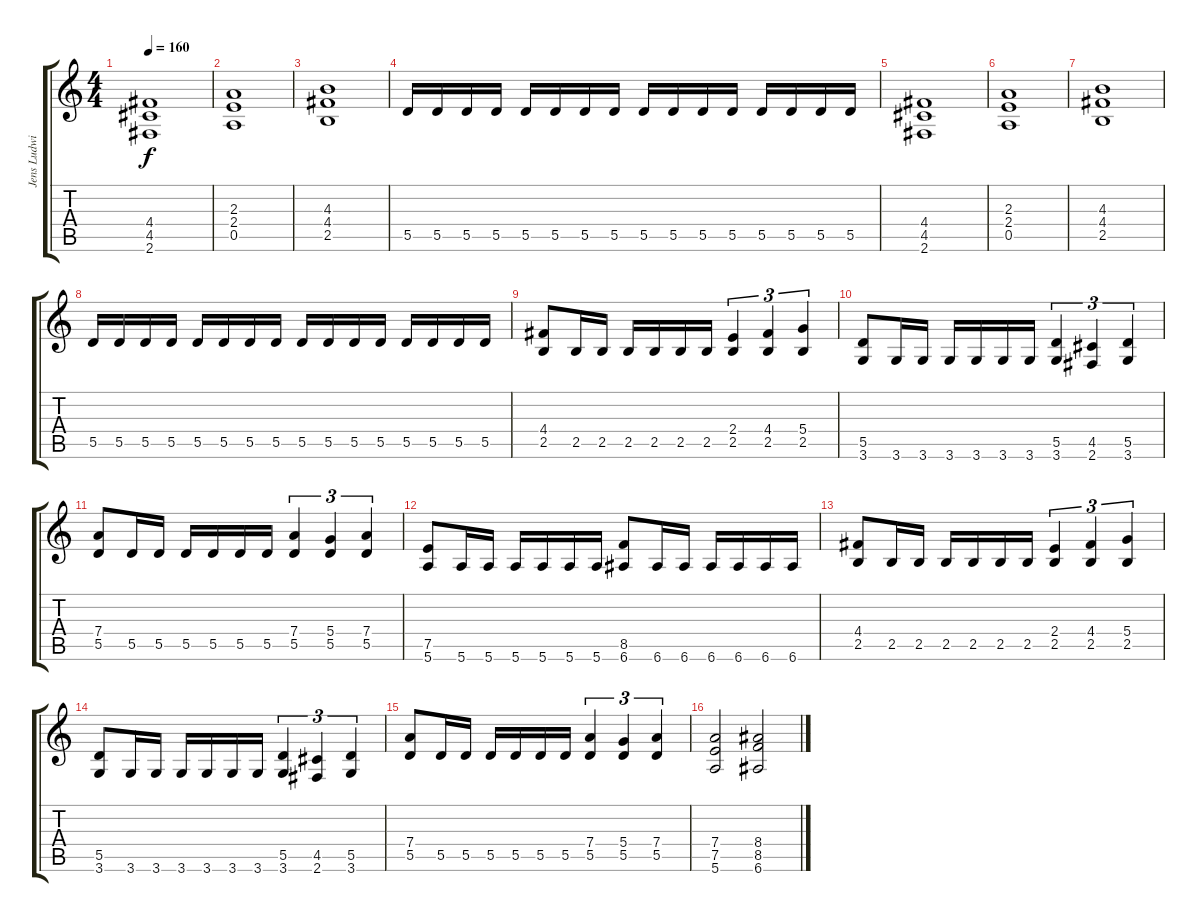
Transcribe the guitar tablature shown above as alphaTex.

\track ("Jens Ludwig" "Jens Ludwi") {instrument distortionguitar}
\staff {score tabs}
\tuning (E4 B3 G3 D3 A2 E2) {hide}
\ts (4 4)
\tempo 160
\clef g2
\ks c
(4.4 4.5 2.6).1{dy f} |
(2.3 2.4 0.5).1 |
(4.3 4.4 2.5).1 |
5.5.16 5.5.16 5.5.16 5.5.16 5.5.16 5.5.16 5.5.16 5.5.16 5.5.16 5.5.16 5.5.16 5.5.16 5.5.16 5.5.16 5.5.16 5.5.16 |
(4.4 4.5 2.6).1 |
(2.3 2.4 0.5).1 |
(4.3 4.4 2.5).1 |
5.5.16 5.5.16 5.5.16 5.5.16 5.5.16 5.5.16 5.5.16 5.5.16 5.5.16 5.5.16 5.5.16 5.5.16 5.5.16 5.5.16 5.5.16 5.5.16 |
(4.4 2.5).8 2.5.16 2.5.16 2.5.16 2.5.16 2.5.16 2.5.16 (2.4 2.5).4{tu (3 2)} (4.4 2.5).4{tu (3 2)} (5.4 2.5).4{tu (3 2)} |
(5.5 3.6).8 3.6.16 3.6.16 3.6.16 3.6.16 3.6.16 3.6.16 (5.5 3.6).4{tu (3 2)} (4.5 2.6).4{tu (3 2)} (5.5 3.6).4{tu (3 2)} |
(7.4 5.5).8 5.5.16 5.5.16 5.5.16 5.5.16 5.5.16 5.5.16 (7.4 5.5).4{tu (3 2)} (5.4 5.5).4{tu (3 2)} (7.4 5.5).4{tu (3 2)} |
(7.5 5.6).8 5.6.16 5.6.16 5.6.16 5.6.16 5.6.16 5.6.16 (8.5 6.6).8 6.6.16 6.6.16 6.6.16 6.6.16 6.6.16 6.6.16 |
(4.4 2.5).8 2.5.16 2.5.16 2.5.16 2.5.16 2.5.16 2.5.16 (2.4 2.5).4{tu (3 2)} (4.4 2.5).4{tu (3 2)} (5.4 2.5).4{tu (3 2)} |
(5.5 3.6).8 3.6.16 3.6.16 3.6.16 3.6.16 3.6.16 3.6.16 (5.5 3.6).4{tu (3 2)} (4.5 2.6).4{tu (3 2)} (5.5 3.6).4{tu (3 2)} |
(7.4 5.5).8 5.5.16 5.5.16 5.5.16 5.5.16 5.5.16 5.5.16 (7.4 5.5).4{tu (3 2)} (5.4 5.5).4{tu (3 2)} (7.4 5.5).4{tu (3 2)} |
(7.4 7.5 5.6).2 (8.4 8.5 6.6).2
